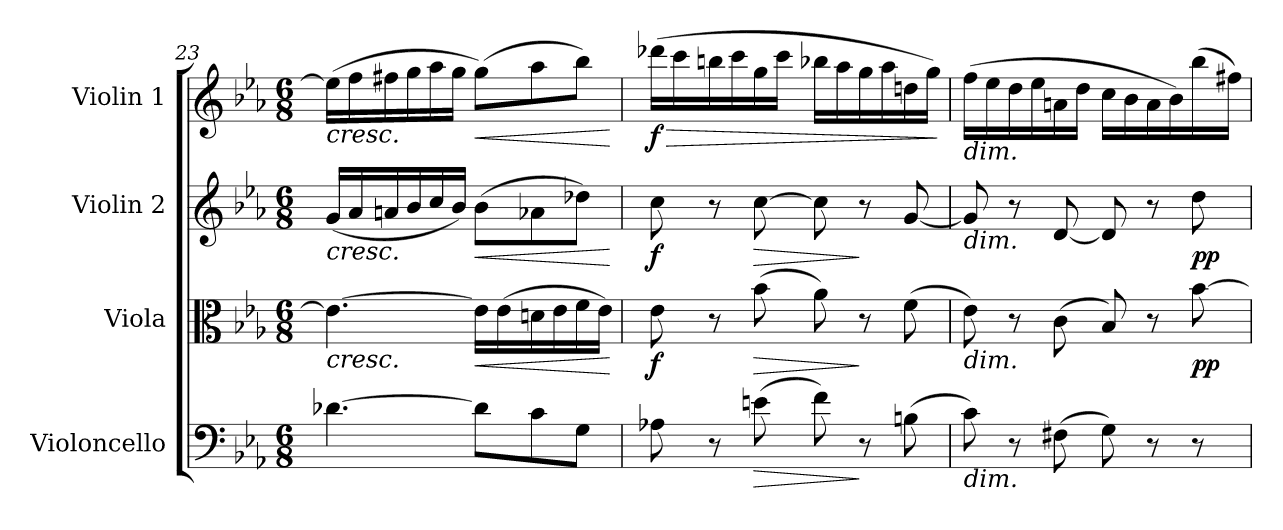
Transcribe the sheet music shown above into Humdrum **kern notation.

**kern	**dynam	**kern	**dynam	**kern	**dynam	**kern	**dynam
*part4	*part4	*part3	*part3	*part2	*part2	*part1	*part1
*staff4	*staff4	*staff3	*staff3	*staff2	*staff2	*staff1	*staff1
*I"Violoncello	*	*I"Viola	*	*I"Violin 2	*	*I"Violin 1	*
*I'Vc	*	*I'Vla	*	*I'Vln	*	*I'Vln	*
*clefF4	*	*clefC3	*	*clefG2	*	*clefG2	*
*k[b-e-a-]	*	*k[b-e-a-]	*	*k[b-e-a-]	*	*k[b-e-a-]	*
*M6/8	*	*M6/8	*	*M6/8	*	*M6/8	*
=23	=23	=23	=23	=23	=23	=23	=23
!	!	!	!	!	!	!LO:TX:b:i:t=cresc.	!
!	!	!	!	!LO:TX:b:i:t=cresc.	!	!	!
!	!	!LO:TX:b:i:t=cresc.	!	!	!	!	!
[4.d-X\	.	4.e-\_	.	(16g/LL	.	(16ee-\LL]	.
.	.	.	.	16a-/	.	16ff\	.
.	.	.	.	16an/	.	16ff#X\	.
.	.	.	.	16b-/	.	16gg\	.
.	.	.	.	16cc/	.	16aa-\	.
.	.	.	.	16b-/JJ)	.	16gg\JJ	.
!	!	!	!LO:HP:b	!	!LO:HP:b	!	!LO:HP:b
8d-\L]	.	16e-\LL]	<	(8b-\L	<	(8gg\L)	<
.	.	(16e-\	.	.	.	.	.
8c\	.	16dn\	.	8a-X\	.	8aa-\	.
.	.	16e-\	.	.	.	.	.
8G\J	.	16f\	.	8dd-X\J)	.	8bb-\J)	.
.	.	16e-\JJ)	.	.	.	.	.
.	.	.	[	.	[	.	[
!!LO:PB:g=z
=24	=24	=24	=24	=24	=24	=24	=24
!	!	!	!LO:DY:b	!	!LO:DY:b	!	!LO:HP:b
!	!	!	!	!	!	!	!LO:DY:n=1:b
8A-X\	.	8e-\	f	8cc\	f	(16ddd-X\LL	> f
.	.	.	.	.	.	16ccc\	.
8r	.	8r	.	8r	.	16bbn\	.
.	.	.	.	.	.	16ccc\	.
!	!LO:HP:b	!	!LO:HP:b	!	!LO:HP:b	!	!
(8en\	>	(8b-\	>	[8cc\	>	16gg\	.
.	.	.	.	.	.	16ccc\JJ	.
8f\)	.	8a-\)	.	8cc\]	.	16bb-X\LL	.
.	.	.	.	.	.	16aa-\	.
8r	]	8r	]	8r	]	16gg\	.
.	.	.	.	.	.	16aa-\	.
(8Bn\	.	(8f\	.	[8g/	.	16ddn\	.
.	.	.	.	.	.	16gg\JJ)	.
.	.	.	.	.	.	.	]
=25	=25	=25	=25	=25	=25	=25	=25
!	!	!	!	!	!	!LO:TX:b:i:t=dim.	!
!	!	!	!	!LO:TX:b:i:t=dim.	!	!	!
!	!	!LO:TX:b:i:t=dim.	!	!	!	!	!
!LO:TX:b:i:t=dim.	!	!	!	!	!	!	!
8c\)	.	8e-\)	.	8g/]	.	(>16ff\LL	.
.	.	.	.	.	.	16ee-\	.
8r	.	8r	.	8r	.	16dd\	.
.	.	.	.	.	.	16ee-\	.
(8F#X\	.	(8c\	.	[8d/	.	16an\	.
.	.	.	.	.	.	16dd\JJ	.
8G\)	.	8B-/)	.	8d/]	.	16cc\LL	.
.	.	.	.	.	.	16b-\	.
8r	.	8r	.	8r	.	16a\	.
.	.	.	.	.	.	16b-\)	.
!	!	!	!LO:DY:b	!	!LO:DY:b	!	!
8r	.	[8b-\	pp	8dd\	pp	(>16bb-\	.
.	.	.	.	.	.	16ff#X\JJ)	.
=	=	=	=	=	=	=	=
*-	*-	*-	*-	*-	*-	*-	*-
